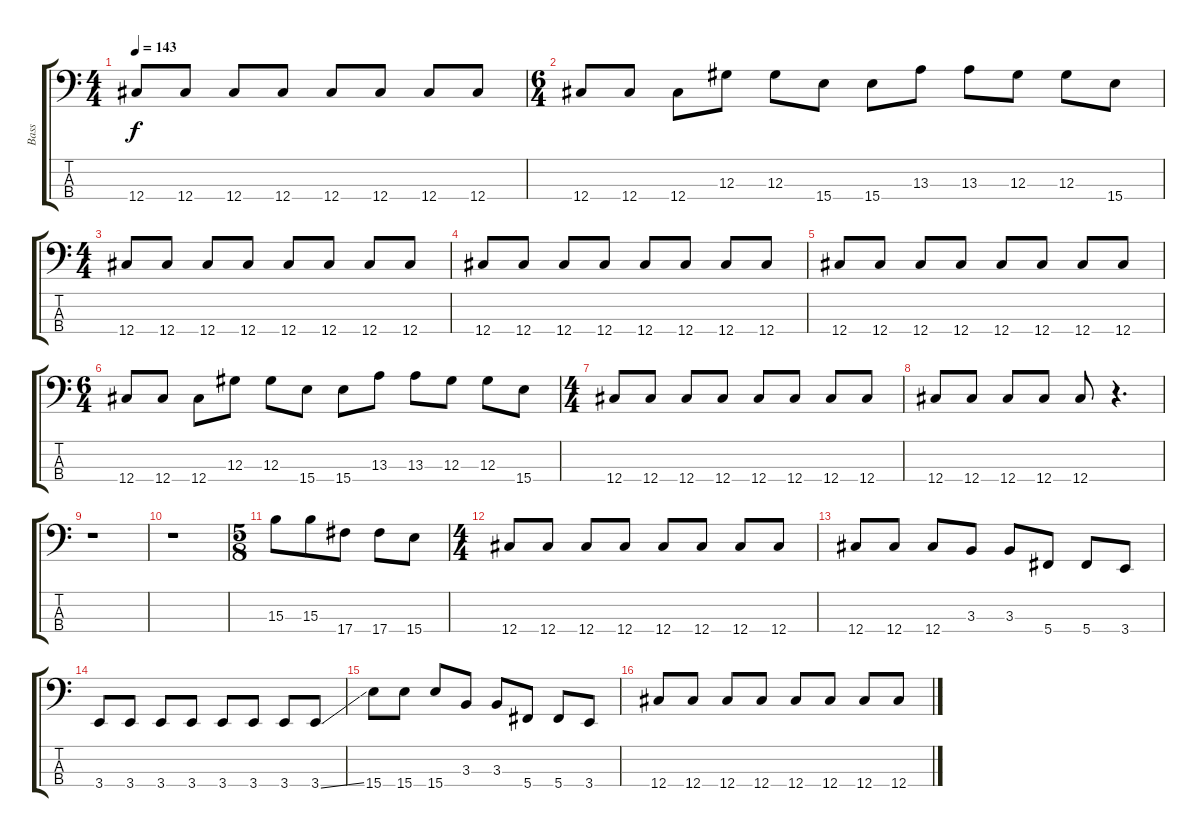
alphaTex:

\track ("Bass" "Bass") {instrument electricbasspick}
\staff {score tabs}
\tuning (Gb2 Db2 Ab1 Db1) {hide}
\ts (4 4)
\tempo 143
\clef f4
\ks c
12.4.8{dy f volume 12 instrument electricbasspick} 12.4.8 12.4.8 12.4.8 12.4.8 12.4.8 12.4.8 12.4.8 |
\ts (6 4)
12.4.8 12.4.8 12.4.8 12.3.8 12.3.8 15.4.8 15.4.8 13.3.8 13.3.8 12.3.8 12.3.8 15.4.8 |
\ts (4 4)
12.4.8{volume 12 instrument electricbasspick} 12.4.8 12.4.8 12.4.8 12.4.8 12.4.8 12.4.8 12.4.8 |
12.4.8 12.4.8 12.4.8 12.4.8 12.4.8 12.4.8 12.4.8 12.4.8 |
12.4.8{volume 12 instrument electricbasspick} 12.4.8 12.4.8 12.4.8 12.4.8 12.4.8 12.4.8 12.4.8 |
\ts (6 4)
12.4.8 12.4.8 12.4.8 12.3.8 12.3.8 15.4.8 15.4.8 13.3.8 13.3.8 12.3.8 12.3.8 15.4.8 |
\ts (4 4)
12.4.8{volume 12 instrument electricbasspick} 12.4.8 12.4.8 12.4.8 12.4.8 12.4.8 12.4.8 12.4.8 |
12.4.8 12.4.8 12.4.8 12.4.8 12.4.8 r.4{d} |
r.1 |
r.1 |
\ts (5 8)
15.3.8{volume 16} 15.3.8 17.4.8 17.4.8 15.4.8 |
\ts (4 4)
12.4.8 12.4.8 12.4.8 12.4.8 12.4.8 12.4.8 12.4.8 12.4.8 |
12.4.8 12.4.8 12.4.8 3.3.8 3.3.8 5.4.8 5.4.8 3.4.8 |
3.4.8 3.4.8 3.4.8 3.4.8 3.4.8 3.4.8 3.4.8 3.4{ss}.8 |
15.4.8 15.4.8 15.4.8 3.3.8 3.3.8 5.4.8 5.4.8 3.4.8 |
12.4.8 12.4.8 12.4.8 12.4.8 12.4.8 12.4.8 12.4.8 12.4.8
